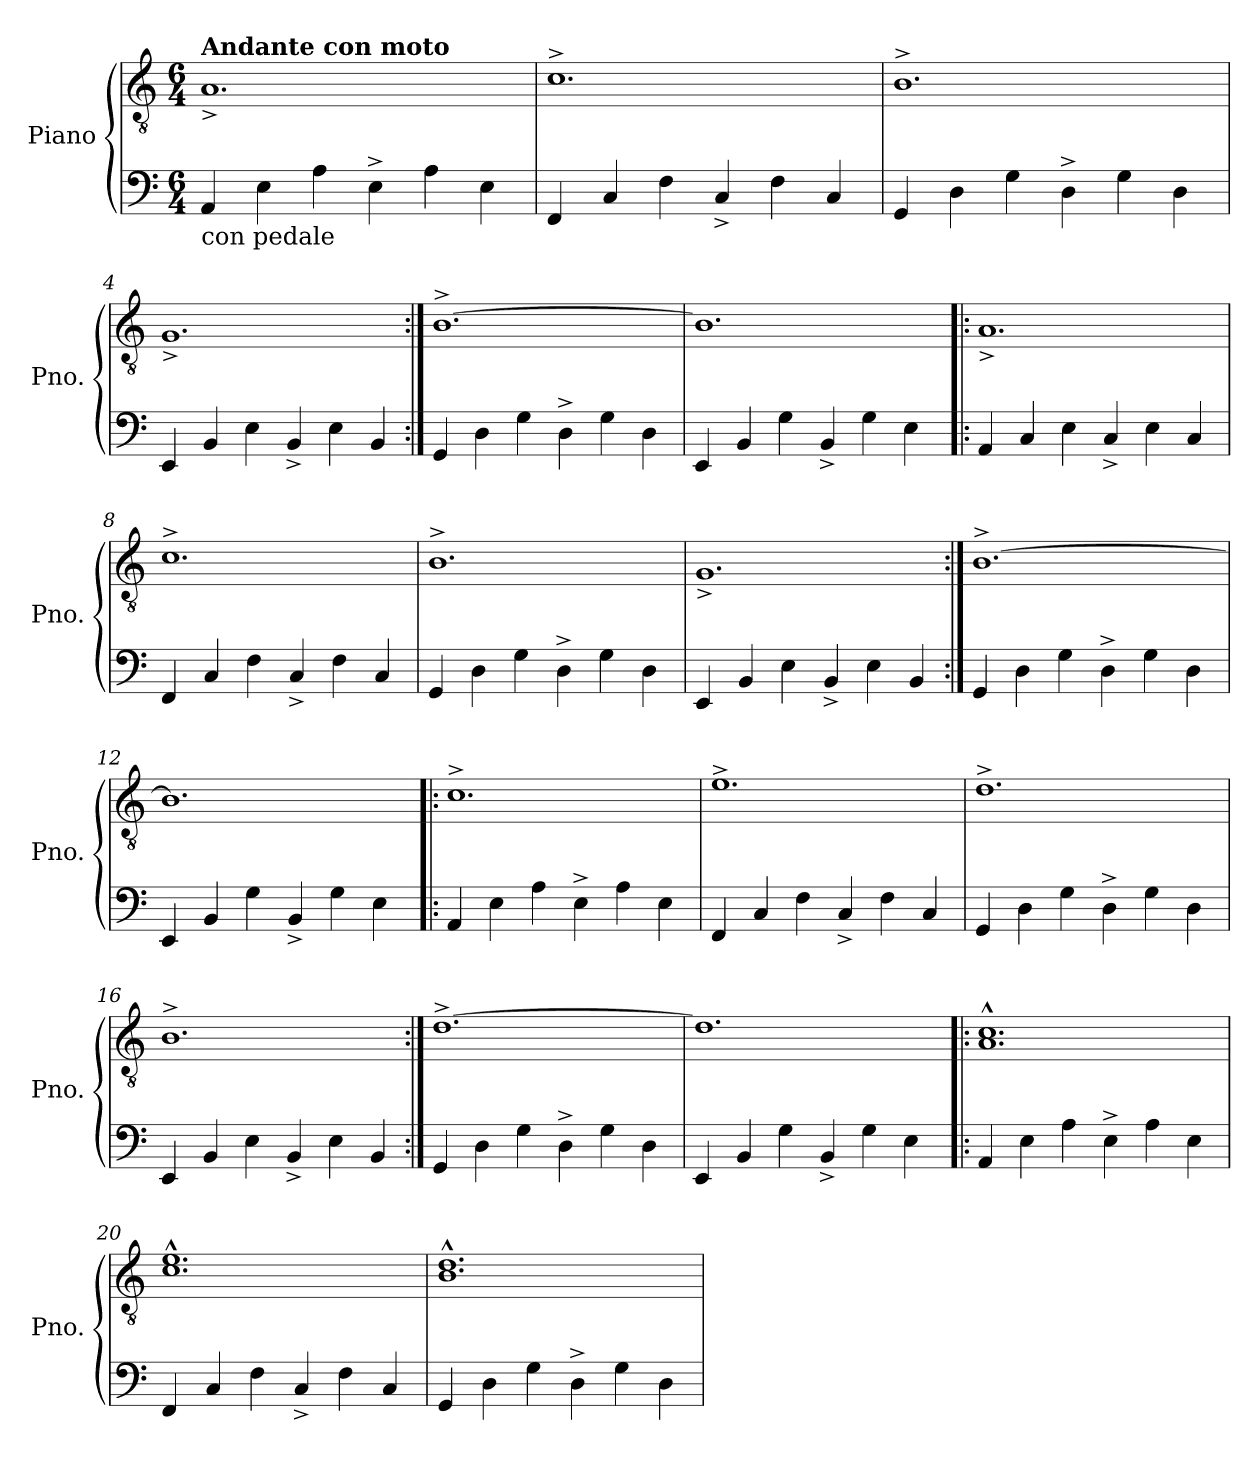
**kern	**kern	**dynam
*part1	*part1	*part1
*staff2	*staff1	*staff1/2
*I"Piano	*	*
*I'Pno.	*	*
*clefF4	*clefGv2	*
*k[]	*k[]	*
*M6/4	*M6/4	*
*MM170	*MM170	*
=1	=1	=1
!	!LO:TX:a:B:t=Andante con moto	!
!LO:TX:b:t=con pedale	!	!
!	!	!LO:DY:b
!	!	!LO:DY:n=1:b
4AA/	1.A^	mf other-dynamics
4E\	.	.
4A\	.	.
4E^\	.	.
4A\	.	.
4E\	.	.
=2	=2	=2
4FF/	1.c^	.
4C/	.	.
4F\	.	.
4C^/	.	.
4F\	.	.
4C/	.	.
=3	=3	=3
4GG/	1.B^	.
4D\	.	.
4G\	.	.
4D^\	.	.
4G\	.	.
4D\	.	.
=4	=4	=4
4EE/	1.G^	.
4BB/	.	.
4E\	.	.
4BB^/	.	.
4E\	.	.
4BB/	.	.
=5:|!	=5:|!	=5:|!
4GG/	[1.B^	.
4D\	.	.
4G\	.	.
4D^\	.	.
4G\	.	.
4D\	.	.
=6	=6	=6
4EE/	1.B]	.
4BB/	.	.
4G\	.	.
4BB^/	.	.
4G\	.	.
4E\	.	.
!!LO:LB:g=z
=7!|:	=7!|:	=7!|:
4AA/	1.A^	.
4C/	.	.
4E\	.	.
4C^/	.	.
4E\	.	.
4C/	.	.
=8	=8	=8
4FF/	1.c^	.
4C/	.	.
4F\	.	.
4C^/	.	.
4F\	.	.
4C/	.	.
=9	=9	=9
4GG/	1.B^	.
4D\	.	.
4G\	.	.
4D^\	.	.
4G\	.	.
4D\	.	.
=10	=10	=10
4EE/	1.G^	.
4BB/	.	.
4E\	.	.
4BB^/	.	.
4E\	.	.
4BB/	.	.
=11:|!	=11:|!	=11:|!
4GG/	[1.B^	.
4D\	.	.
4G\	.	.
4D^\	.	.
4G\	.	.
4D\	.	.
=12	=12	=12
4EE/	1.B]	.
4BB/	.	.
4G\	.	.
4BB^/	.	.
4G\	.	.
4E\	.	.
!!LO:LB:g=z
=13!|:	=13!|:	=13!|:
4AA/	1.c^	.
4E\	.	.
4A\	.	.
4E^\	.	.
4A\	.	.
4E\	.	.
=14	=14	=14
4FF/	1.e^	.
4C/	.	.
4F\	.	.
4C^/	.	.
4F\	.	.
4C/	.	.
=15	=15	=15
4GG/	1.d^	.
4D\	.	.
4G\	.	.
4D^\	.	.
4G\	.	.
4D\	.	.
=16	=16	=16
4EE/	1.B^	.
4BB/	.	.
4E\	.	.
4BB^/	.	.
4E\	.	.
4BB/	.	.
=17:|!	=17:|!	=17:|!
4GG/	[1.d^	.
4D\	.	.
4G\	.	.
4D^\	.	.
4G\	.	.
4D\	.	.
=18	=18	=18
4EE/	1.d]	.
4BB/	.	.
4G\	.	.
4BB^/	.	.
4G\	.	.
4E\	.	.
!!LO:LB:g=z
=19!|:	=19!|:	=19!|:
4AA/	1.A^^ 1.c^^	.
4E\	.	.
4A\	.	.
4E^\	.	.
4A\	.	.
4E\	.	.
=20	=20	=20
4FF/	1.c^^ 1.e^^	.
4C/	.	.
4F\	.	.
4C^/	.	.
4F\	.	.
4C/	.	.
=21	=21	=21
4GG/	1.B^^ 1.d^^	.
4D\	.	.
4G\	.	.
4D^\	.	.
4G\	.	.
4D\	.	.
=	=	=
*-	*-	*-
